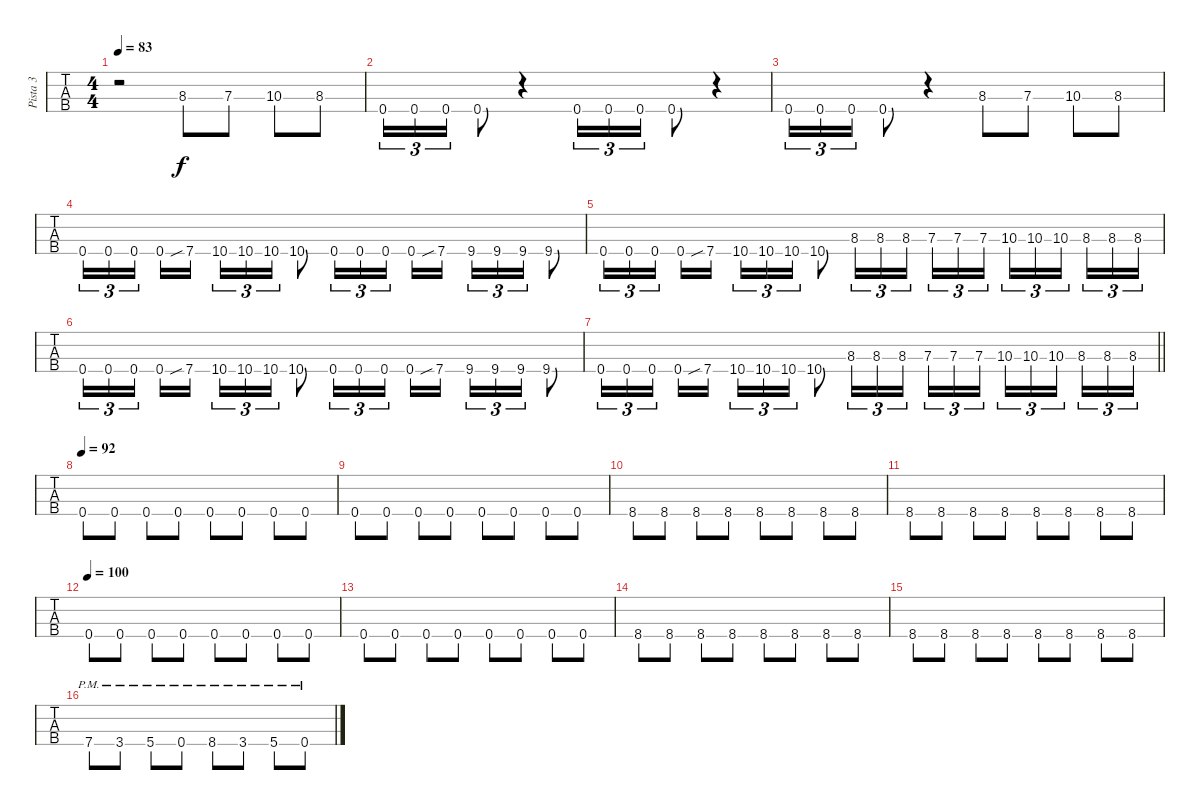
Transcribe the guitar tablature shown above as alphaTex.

\track ("Pista 3" "Pista 3") {instrument electricbassfinger}
\staff {tabs}
\tuning (F2 C2 G1 C1) {hide}
\ts (4 4)
\tempo 83
\clef f4
\ks c
r.2{dy f} 8.3.8 7.3.8 10.3.8 8.3.8 |
0.4.16{tu (3 2)} 0.4.16{tu (3 2)} 0.4.16{tu (3 2)} 0.4.8 r.4 0.4.16{tu (3 2)} 0.4.16{tu (3 2)} 0.4.16{tu (3 2)} 0.4.8 r.4 |
0.4.16{tu (3 2)} 0.4.16{tu (3 2)} 0.4.16{tu (3 2)} 0.4.8 r.4 8.3.8 7.3.8 10.3.8 8.3.8 |
0.4.16{tu (3 2)} 0.4.16{tu (3 2)} 0.4.16{tu (3 2) beam splitsecondary} 0.4.16 7.4{sib}.16 10.4.16{tu (3 2)} 10.4.16{tu (3 2)} 10.4.16{tu (3 2)} 10.4.8 0.4.16{tu (3 2)} 0.4.16{tu (3 2)} 0.4.16{tu (3 2) beam splitsecondary} 0.4.16 7.4{sib}.16 9.4.16{tu (3 2)} 9.4.16{tu (3 2)} 9.4.16{tu (3 2)} 9.4.8 |
0.4.16{tu (3 2)} 0.4.16{tu (3 2)} 0.4.16{tu (3 2) beam splitsecondary} 0.4.16 7.4{sib}.16 10.4.16{tu (3 2)} 10.4.16{tu (3 2)} 10.4.16{tu (3 2)} 10.4.8 8.3.16{tu (3 2)} 8.3.16{tu (3 2)} 8.3.16{tu (3 2) beam splitsecondary} 7.3.16{tu (3 2)} 7.3.16{tu (3 2)} 7.3.16{tu (3 2)} 10.3.16{tu (3 2)} 10.3.16{tu (3 2)} 10.3.16{tu (3 2) beam splitsecondary} 8.3.16{tu (3 2)} 8.3.16{tu (3 2)} 8.3.16{tu (3 2)} |
0.4.16{tu (3 2)} 0.4.16{tu (3 2)} 0.4.16{tu (3 2) beam splitsecondary} 0.4.16 7.4{sib}.16 10.4.16{tu (3 2)} 10.4.16{tu (3 2)} 10.4.16{tu (3 2)} 10.4.8 0.4.16{tu (3 2)} 0.4.16{tu (3 2)} 0.4.16{tu (3 2) beam splitsecondary} 0.4.16 7.4{sib}.16 9.4.16{tu (3 2)} 9.4.16{tu (3 2)} 9.4.16{tu (3 2)} 9.4.8 |
\barLineRight lightlight
0.4.16{tu (3 2)} 0.4.16{tu (3 2)} 0.4.16{tu (3 2) beam splitsecondary} 0.4.16 7.4{sib}.16 10.4.16{tu (3 2)} 10.4.16{tu (3 2)} 10.4.16{tu (3 2)} 10.4.8 8.3.16{tu (3 2)} 8.3.16{tu (3 2)} 8.3.16{tu (3 2) beam splitsecondary} 7.3.16{tu (3 2)} 7.3.16{tu (3 2)} 7.3.16{tu (3 2)} 10.3.16{tu (3 2)} 10.3.16{tu (3 2)} 10.3.16{tu (3 2) beam splitsecondary} 8.3.16{tu (3 2)} 8.3.16{tu (3 2)} 8.3.16{tu (3 2)} |
\section ("" "")
\tempo 92
0.4.8 0.4.8 0.4.8 0.4.8 0.4.8 0.4.8 0.4.8 0.4.8 |
0.4.8 0.4.8 0.4.8 0.4.8 0.4.8 0.4.8 0.4.8 0.4.8 |
8.4.8 8.4.8 8.4.8 8.4.8 8.4.8 8.4.8 8.4.8 8.4.8 |
8.4.8 8.4.8 8.4.8 8.4.8 8.4.8 8.4.8 8.4.8 8.4.8 |
\tempo 100
0.4.8 0.4.8 0.4.8 0.4.8 0.4.8 0.4.8 0.4.8 0.4.8 |
0.4.8 0.4.8 0.4.8 0.4.8 0.4.8 0.4.8 0.4.8 0.4.8 |
8.4.8 8.4.8 8.4.8 8.4.8 8.4.8 8.4.8 8.4.8 8.4.8 |
8.4.8 8.4.8 8.4.8 8.4.8 8.4.8 8.4.8 8.4.8 8.4.8 |
7.4{pm}.8 3.4{pm}.8 5.4{pm}.8 0.4{pm}.8 8.4{pm}.8 3.4{pm}.8 5.4{pm}.8 0.4{pm}.8
